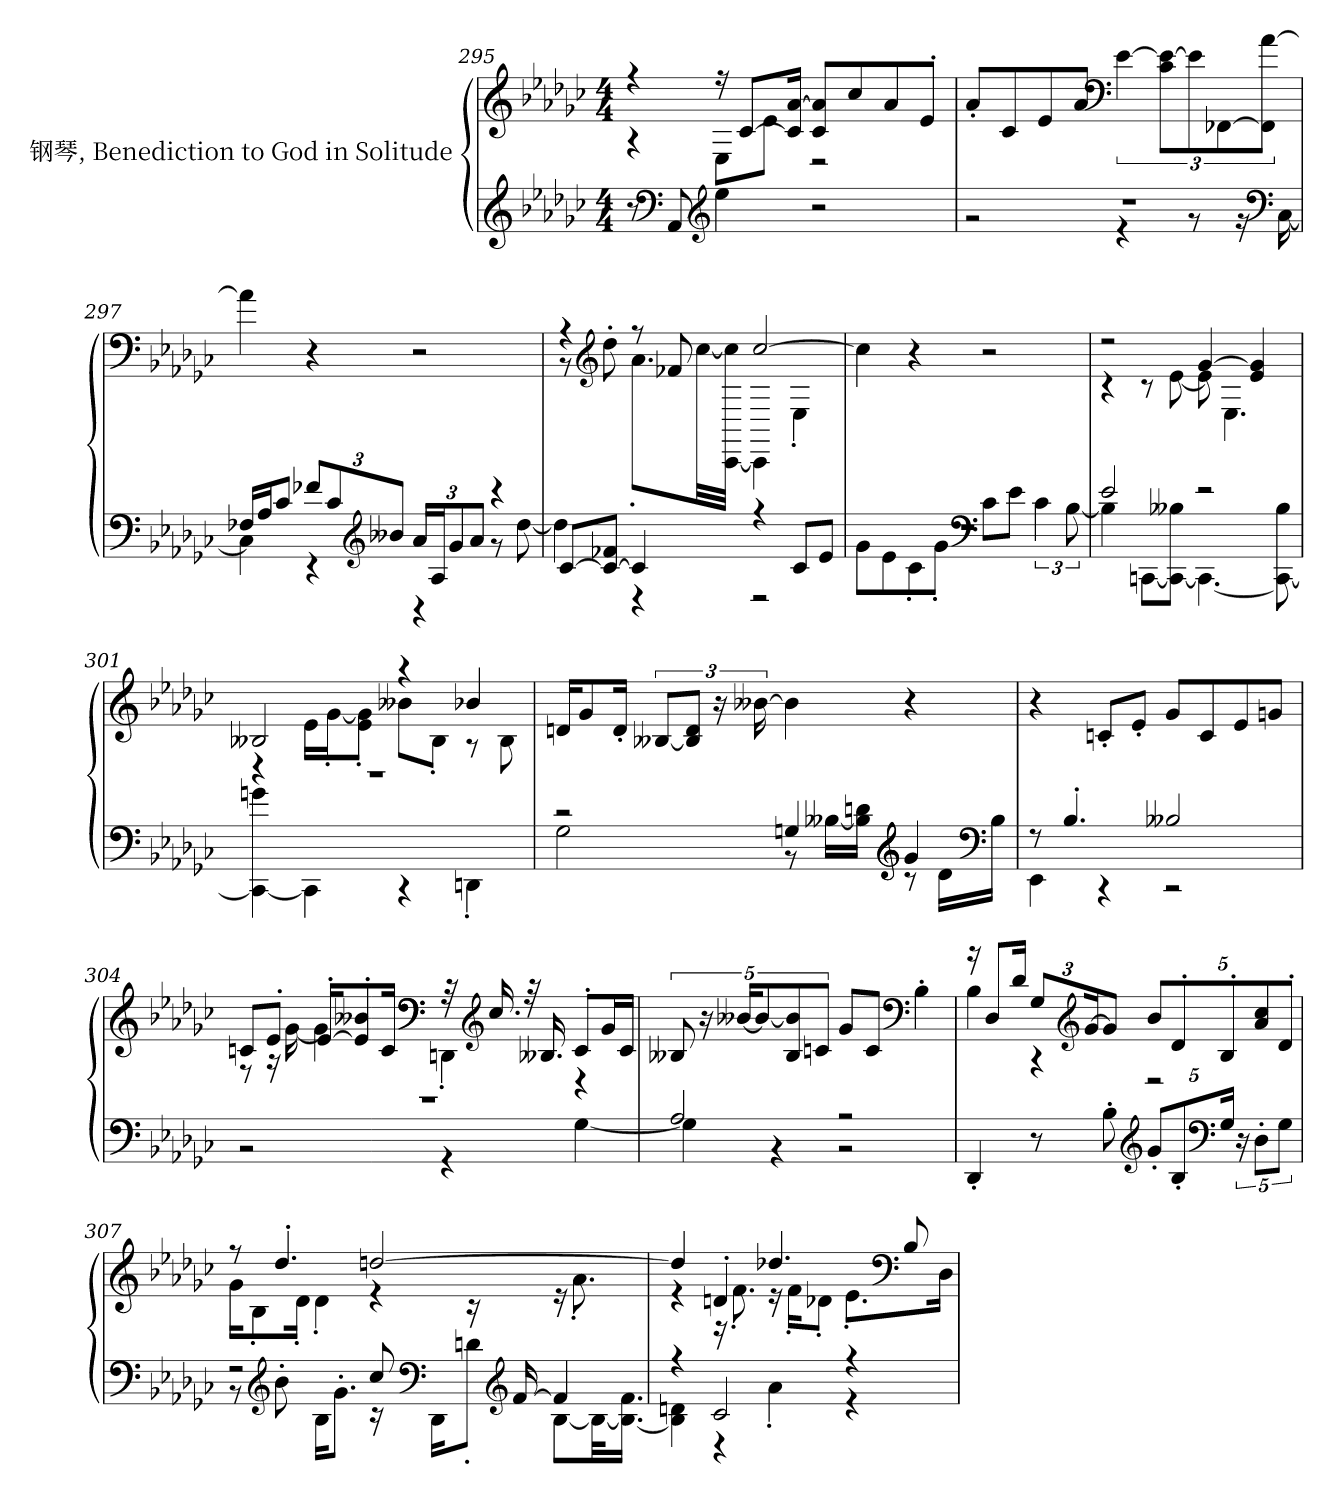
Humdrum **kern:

**kern	**kern
*part1	*part1
*staff2	*staff1
*I"钢琴, Benediction to God in Solitude	*
*clefG2	*clefG2
*k[b-e-a-d-g-c-]	*k[b-e-a-d-g-c-]
*M4/4	*M4/4
=295	=295
*	*^
8r	4r	4r
*clefF4	*	*
8AA-/	.	.
*clefG2	*	*
4ee-\	16r	8E-\L
.	[8c-/L	.
.	.	8e-\J
.	16c-/] [16a-/Jk	.
2r	8c-/ 8a-/]L	2r
.	8cc-/	.
.	8a-/	.
.	8e-'/J	.
*	*v	*v
=296	=296
*^	*
1r	2r	8a-'/L
.	.	8c-/
.	.	8e-/
.	.	8a-/J
*	*	*clefF4
.	4r	[6e-\
.	.	12c-\ 12e-\_L
.	8r	12e-\]
.	.	[12FF-X\
.	16r	.
.	.	12FF-\] [12a-\J
*clefF4	*	*
.	[16C-\	.
!!LO:PB:g=z
=297	=297	=297
16F-X/LL	4C-\]	4a-\]
16A-/J	.	.
8c-/J	.	.
*Xbrackettup	*	*
12f-X/L	4r	4r
12c-/	.	.
*clefG2	*	*
12b--X/J	.	.
24a-/LL	4r	2r
24A-/J	.	.
12g-/	.	.
12a-/J	.	.
4r	8r	.
.	[8dd-\	.
=298	=298	=298
*	*	*^
[8c-/L	4dd-\]	4r	8r
*	*	*clefG2	*
8c-/_ 8f-X/J	.	.	8dd-'\
4c-/]	4r	8r	8.a-'\L
.	.	8f-X/	.
.	.	.	[32cc-\LL
.	.	.	[32CC-\ 32cc-\]JJJ
4r	2r	[2cc-/	4CC-\]
8c-/L	.	.	4E-'\
8e-/J	.	.	.
*	*	*v	*v
!!LO:LB:g=z
=299	=299	=299
1r	8g-\L	4cc-\]
.	8e-\	.
.	8c-'\	4r
.	8g-'\J	.
*clefF4	*	*
.	8c-\L	2r
.	8e-\J	.
*	*brackettup	*
.	6c-\	.
.	[12B-\	.
=300	=300	=300
*	*	*^
2e-/	4B-\]	2r	4r
.	[8CCn\L	.	8r
.	8CC\_ 8B--X\J	.	[8e-\
2r	4.CC\_	[4g-/	8e-\]
.	.	.	4.E-\
.	.	4e-/ 4g-/]	.
.	8CC\_ 8B--\	.	.
=301	=301	=301	=301
1r	4CC\_ 4gn\	2B--X/	4r
.	4CC\]	.	16e-\LL
.	.	.	[16g-'\J
.	.	.	8e-\' 8g-\]'J
.	4r	4r	8b--X\L
.	.	.	8B--'\J
.	4DDn'\	4b-X/	8r
.	.	.	8B--\
*	*	*v	*v
!!LO:LB:g=z
=302	=302	=302
2r	2G-\	16dn/KL
.	.	8g-/
.	.	16d'/Jk
.	.	[12B--X/L
.	.	12B--/] 12d/J
.	.	24r
.	.	[24b--X\
4Gn/	8r	4b--\]
.	[16B--X\LL	.
.	16B--\] 16dn\JJ	.
*clefG2	*	*
4g-/	8r	4r
.	16d\LL	.
*clefF4	*	*
.	16B--\JJ	.
=303	=303	=303
8r	4EE-\	4r
4.B-'/	.	.
.	4r	8cn'/L
.	.	8e-'/J
2B--X/	2r	8g-/L
.	.	8c/
.	.	8e-/
.	.	8gn/J
!!LO:LB:g=z
=304	=304	=304
*	*	*^
1r	2r	8cn/L	8r
.	.	8e-'/J	16r
.	.	.	[16g-\
.	.	[16e-'/KL	4g-\]
.	.	8e-/]' 8b--X/'	.
.	.	16c/Jk	.
*	*	*clefF4	*
.	4r	32r	4DDn'\
*	*	*clefG2	*
.	.	16.cc-/	.
.	.	32r	.
.	.	16.B--X/	.
.	[4G-\	8c'/L	4r
.	.	16g-/L	.
.	.	16c/JJ	.
*	*	*v	*v
=305	=305	=305
2A-/	4G-\]	10B--X/
.	.	20r
.	.	[20b--X/KL
.	.	10b--/_
.	4r	.
.	.	10B--/ 10b--/]
.	.	10cn/J
2r	2r	8g-/L
.	.	8c/J
*	*	*clefF4
.	.	4B--'\
*v	*v	*
!!LO:LB:g=z
=306	=306
*	*^
4DD-'/	16r	4B-\
.	8D-/L	.
.	16d-/Jk	.
*	*Xbrackettup	*
8r	12G-/L	4r
*	*clefG2	*
.	[24g-/K	.
8B-'\	8g-/J]	.
*clefG2	*	*
10g-'/L	10b-/L	2r
10B-'/	10d-'/	.
*clefF4	*	*
20G-/Jk	10B-'/	.
20r	.	.
10D-'\L	10a-/ 10cc-/	.
10G-\J	10d-'/J	.
=307	=307	=307
*^	*	*
2r	8r	8r	16g-\KL
.	.	.	8B-'\
*clefG2	*	*	*
.	8b-'\	4.dd-'/	.
.	.	.	16d-'\Jk
.	16B-\KL	.	4d-'\
.	8.g-'\J	.	.
8cc-/	16r	[2ddn/	4r
*clefF4	*	*	*
.	16DD-\KL	.	.
16r	8dn'\J	.	.
*clefG2	*	*	*
[16f/	.	.	.
4f/]	[8B-\L	.	16r
.	.	.	8.a-'\
.	32B-\KL_	.	.
.	16.B-\_ 16.f\JJ	.	.
!!LO:LB:g=z	!!
=308	=308	=308	=308
4r	4B-\] 4dn\	4dd/]	4r
2c-/	4r	4dn'/	16r
.	.	.	8.f'\
.	4a-'\	4.dd-X/	16r
.	.	.	16f'\KL
.	.	.	8d-X'\J
4r	4r	.	8.e-'\L
*	*	*clefF4	*
.	.	8B-/	.
.	.	.	16D-\Jk
*v	*v	*	*
*	*v	*v
=	=
*-	*-
